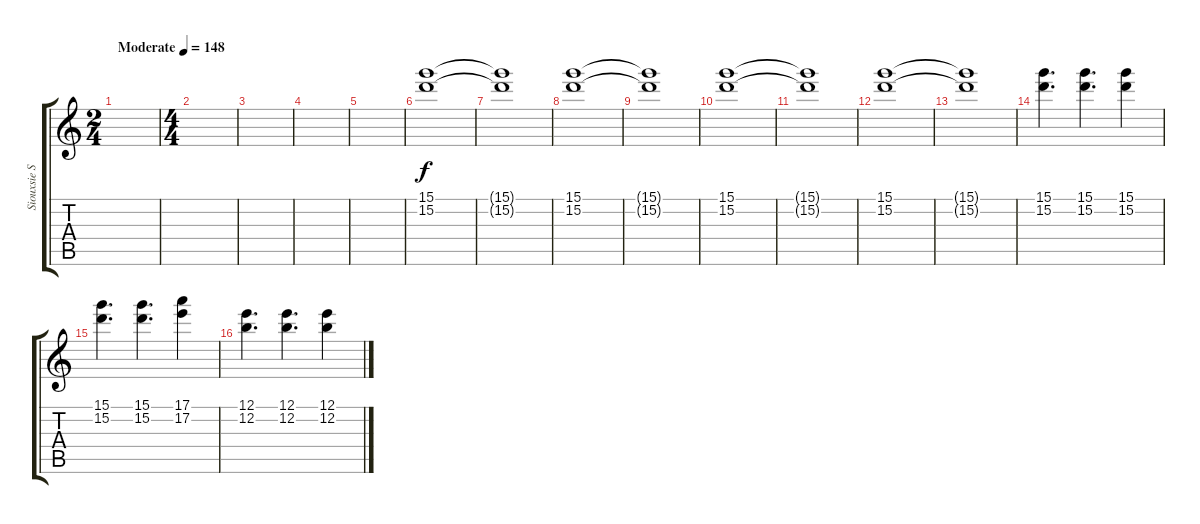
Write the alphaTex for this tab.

\track ("Siouxsie Sioux" "Siouxsie S") {instrument electricguitarclean}
\staff {score tabs}
\tuning (E4 B3 G3 D3 A2 E2) {hide}
\ts (2 4)
\tempo (148 "Moderate")
\clef g2
\ks c
|
\ts (4 4)
|
|
|
|
(15.1 15.2).1 |
(15.1{t} 15.2{t}).1 |
(15.1 15.2).1 |
(15.1{t} 15.2{t}).1 |
(15.1 15.2).1 |
(15.1{t} 15.2{t}).1 |
(15.1 15.2).1 |
(15.1{t} 15.2{t}).1 |
(15.1 15.2).4{d} (15.1 15.2).4{d} (15.1 15.2).4 |
(15.1 15.2).4{d} (15.1 15.2).4{d} (17.1 17.2).4 |
(12.1 12.2).4{d} (12.1 12.2).4{d} (12.1 12.2).4
